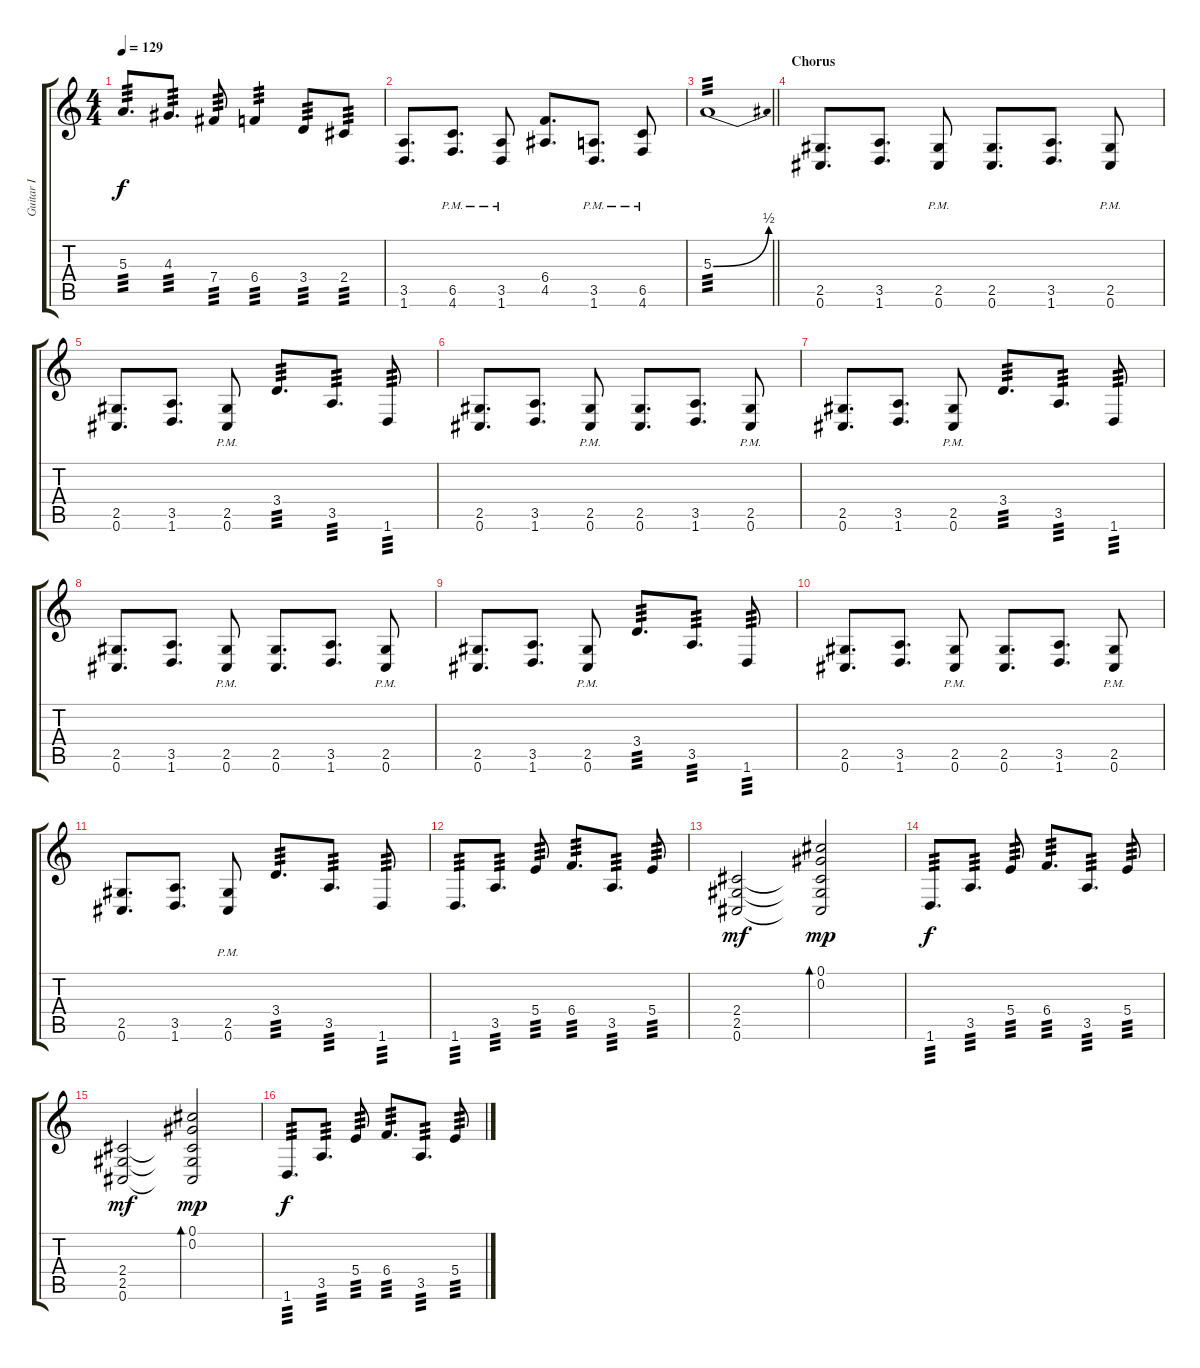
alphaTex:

\track ("Guitar I" "Guitar I") {instrument distortionguitar}
\staff {score tabs}
\tuning (Db4 Ab3 E3 B2 Gb2 Db2) {hide}
\ts (4 4)
\tempo 129
\clef g2
\ks c
5.3.8{d tp 3 dy f} 4.3.8{d tp 3} 7.4.8{tp 3} 6.4.4{tp 3} 3.4.8{tp 3} 2.4.8{tp 3} |
(3.5 1.6).8{d} (6.5{pm} 4.6{pm}).8{d} (3.5{pm} 1.6{pm}).8 (6.4 4.5).8{d} (3.5{pm} 1.6{pm}).8{d} (6.5{pm} 4.6{pm}).8 |
\barLineRight lightlight
5.3{be (bend 0 0 60 2)}.1{tp 3} |
\section ("" "Chorus")
(2.5 0.6).8{d} (3.5 1.6).8{d} (2.5{pm} 0.6{pm}).8 (2.5 0.6).8{d} (3.5 1.6).8{d} (2.5{pm} 0.6{pm}).8 |
(2.5 0.6).8{d} (3.5 1.6).8{d} (2.5{pm} 0.6{pm}).8 3.4.8{d tp 3} 3.5.8{d tp 3} 1.6.8{tp 3} |
(2.5 0.6).8{d} (3.5 1.6).8{d} (2.5{pm} 0.6{pm}).8 (2.5 0.6).8{d} (3.5 1.6).8{d} (2.5{pm} 0.6{pm}).8 |
(2.5 0.6).8{d} (3.5 1.6).8{d} (2.5{pm} 0.6{pm}).8 3.4.8{d tp 3} 3.5.8{d tp 3} 1.6.8{tp 3} |
(2.5 0.6).8{d} (3.5 1.6).8{d} (2.5{pm} 0.6{pm}).8 (2.5 0.6).8{d} (3.5 1.6).8{d} (2.5{pm} 0.6{pm}).8 |
(2.5 0.6).8{d} (3.5 1.6).8{d} (2.5{pm} 0.6{pm}).8 3.4.8{d tp 3} 3.5.8{d tp 3} 1.6.8{tp 3} |
(2.5 0.6).8{d} (3.5 1.6).8{d} (2.5{pm} 0.6{pm}).8 (2.5 0.6).8{d} (3.5 1.6).8{d} (2.5{pm} 0.6{pm}).8 |
(2.5 0.6).8{d} (3.5 1.6).8{d} (2.5{pm} 0.6{pm}).8 3.4.8{d tp 3} 3.5.8{d tp 3} 1.6.8{tp 3} |
1.6.8{d tp 3} 3.5.8{d tp 3} 5.4.8{tp 3} 6.4.8{d tp 3} 3.5.8{d tp 3} 5.4.8{tp 3} |
(2.4 2.5 0.6).2{dy mf} (0.1 0.2 2.4{t} 2.5{t} 0.6{t}).2{bd 480 dy mp} |
1.6.8{d tp 3 dy f} 3.5.8{d tp 3} 5.4.8{tp 3} 6.4.8{d tp 3} 3.5.8{d tp 3} 5.4.8{tp 3} |
(2.4 2.5 0.6).2{dy mf} (0.1 0.2 2.4{t} 2.5{t} 0.6{t}).2{bd 480 dy mp} |
1.6.8{d tp 3 dy f} 3.5.8{d tp 3} 5.4.8{tp 3} 6.4.8{d tp 3} 3.5.8{d tp 3} 5.4.8{tp 3}
